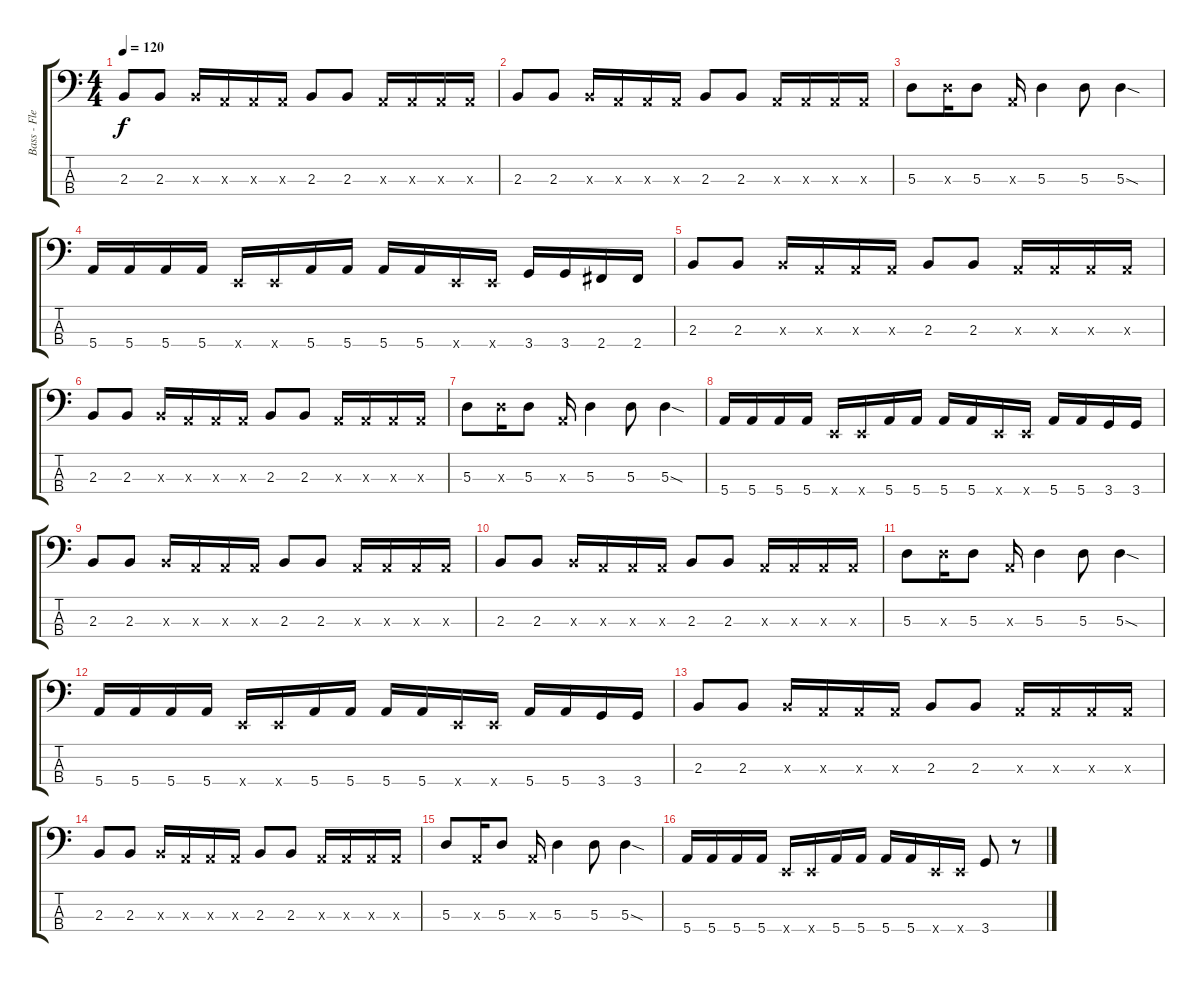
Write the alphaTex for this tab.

\track ("Bass - Flea" "Bass - Fle") {instrument electricbasspick}
\staff {score tabs}
\tuning (G2 D2 A1 E1) {hide}
\ts (4 4)
\tempo 120
\clef f4
\ks c
2.3.8{dy f} 2.3.8 2.3{x}.16 0.3{x}.16 0.3{x}.16 0.3{x}.16 2.3.8 2.3.8 0.3{x}.16 0.3{x}.16 0.3{x}.16 0.3{x}.16 |
2.3.8 2.3.8 2.3{x}.16 0.3{x}.16 0.3{x}.16 0.3{x}.16 2.3.8 2.3.8 0.3{x}.16 0.3{x}.16 0.3{x}.16 0.3{x}.16 |
5.3.8 5.3{x}.16 5.3.8 0.3{x}.16 5.3.4 5.3.8 5.3{sod}.4 |
5.4.16 5.4.16 5.4.16 5.4.16 0.4{x}.16 0.4{x}.16 5.4.16 5.4.16 5.4.16 5.4.16 0.4{x}.16 0.4{x}.16 3.4.16 3.4.16 2.4.16 2.4.16 |
2.3.8 2.3.8 2.3{x}.16 0.3{x}.16 0.3{x}.16 0.3{x}.16 2.3.8 2.3.8 0.3{x}.16 0.3{x}.16 0.3{x}.16 0.3{x}.16 |
2.3.8 2.3.8 2.3{x}.16 0.3{x}.16 0.3{x}.16 0.3{x}.16 2.3.8 2.3.8 0.3{x}.16 0.3{x}.16 0.3{x}.16 0.3{x}.16 |
5.3.8 5.3{x}.16 5.3.8 0.3{x}.16 5.3.4 5.3.8 5.3{sod}.4 |
5.4.16 5.4.16 5.4.16 5.4.16 0.4{x}.16 0.4{x}.16 5.4.16 5.4.16 5.4.16 5.4.16 0.4{x}.16 0.4{x}.16 5.4.16 5.4.16 3.4.16 3.4.16 |
2.3.8 2.3.8 2.3{x}.16 0.3{x}.16 0.3{x}.16 0.3{x}.16 2.3.8 2.3.8 0.3{x}.16 0.3{x}.16 0.3{x}.16 0.3{x}.16 |
2.3.8 2.3.8 2.3{x}.16 0.3{x}.16 0.3{x}.16 0.3{x}.16 2.3.8 2.3.8 0.3{x}.16 0.3{x}.16 0.3{x}.16 0.3{x}.16 |
5.3.8 5.3{x}.16 5.3.8 0.3{x}.16 5.3.4 5.3.8 5.3{sod}.4 |
5.4.16 5.4.16 5.4.16 5.4.16 0.4{x}.16 0.4{x}.16 5.4.16 5.4.16 5.4.16 5.4.16 0.4{x}.16 0.4{x}.16 5.4.16 5.4.16 3.4.16 3.4.16 |
2.3.8 2.3.8 2.3{x}.16 0.3{x}.16 0.3{x}.16 0.3{x}.16 2.3.8 2.3.8 0.3{x}.16 0.3{x}.16 0.3{x}.16 0.3{x}.16 |
2.3.8 2.3.8 2.3{x}.16 0.3{x}.16 0.3{x}.16 0.3{x}.16 2.3.8 2.3.8 0.3{x}.16 0.3{x}.16 0.3{x}.16 0.3{x}.16 |
5.3.8 0.3{x}.16 5.3.8 0.3{x}.16 5.3.4 5.3.8 5.3{sod}.4 |
5.4.16 5.4.16 5.4.16 5.4.16 0.4{x}.16 0.4{x}.16 5.4.16 5.4.16 5.4.16 5.4.16 0.4{x}.16 0.4{x}.16 3.4.8 r.8
